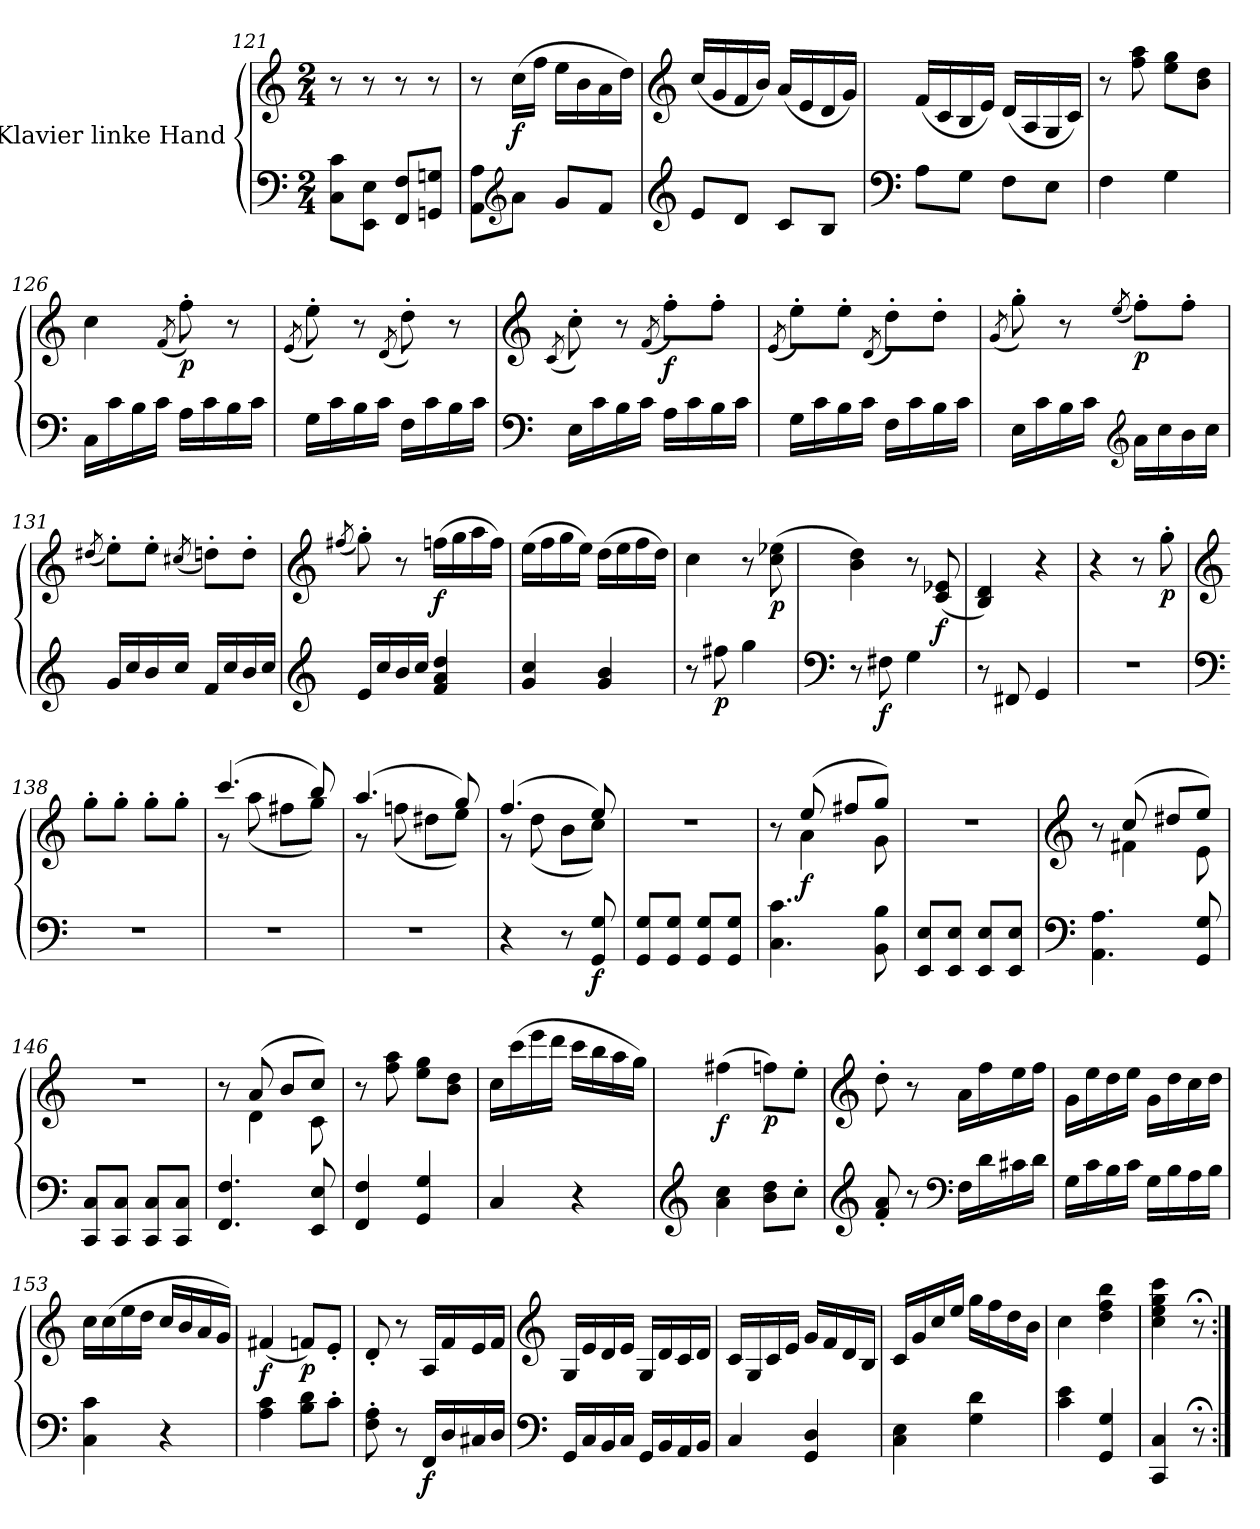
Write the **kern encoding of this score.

**kern	**kern	**dynam
*part1	*part1	*part1
*staff2	*staff1	*staff1/2
*I"Klavier linke Hand	*	*
*clefF4	*clefG2	*
*k[]	*k[]	*
*M2/4	*M2/4	*
=121	=121	=121
8C\ 8c\L	8r	.
8EE\ 8E\J	8r	.
8FF/ 8F/L	8r	.
8GGn/ 8Gn/J	8r	.
!!LO:PB:g=z
=122	=122	=122
8AA\ 8A\L	8r	.
*clefG2	*	*
!	!	!LO:DY:b
8a\J	(16cc\LL	f
.	16ff\JJ	.
8g/L	16ee\LL	.
.	16b\	.
8f/J	16a\	.
.	16dd\JJ)	.
!!LO:LB:g=z
=123	=123	=123
*clefG2	*clefG2	*
8e/L	(16cc/LL	.
.	16g/	.
8d/J	16f/	.
.	16b/JJ)	.
8c/L	(16a/LL	.
.	16e/	.
8B/J	16d/	.
.	16g/JJ)	.
=124	=124	=124
*clefF4	*	*
8A\L	(16f/LL	.
.	16c/	.
8G\J	16B/	.
.	16e/JJ)	.
8F\L	(16d/LL	.
.	16A/	.
8E\J	16G/	.
.	16c/JJ)	.
=125	=125	=125
4F\	8r	.
.	8ff\ 8aa\	.
4G\	8ee\ 8gg\L	.
.	8b\ 8dd\J	.
=126	=126	=126
16C\LL	4cc\	.
16c\	.	.
16B\	.	.
16c\JJ	.	.
.	(8qf/	.
!	!	!LO:DY:b
16A\LL	8ff'\)	p
16c\	.	.
16B\	8r	.
16c\JJ	.	.
!!LO:LB:g=z
=127	=127	=127
.	(8qe/	.
16G\LL	8ee'\)	.
16c\	.	.
16B\	8r	.
16c\JJ	.	.
.	(8qd/	.
16F\LL	8dd'\)	.
16c\	.	.
16B\	8r	.
16c\JJ	.	.
!!LO:LB:g=z
=128	=128	=128
*clefF4	*clefG2	*
.	(8qc/	.
16E\LL	8cc'\)	.
16c\	.	.
16B\	8r	.
16c\JJ	.	.
.	(8qf/	.
!	!	!LO:DY:b
16A\LL	8ff'\L)	f
16c\	.	.
16B\	8ff'\J	.
16c\JJ	.	.
=129	=129	=129
.	(8qe/	.
16G\LL	8ee'\L)	.
16c\	.	.
16B\	8ee'\J	.
16c\JJ	.	.
.	(8qd/	.
16F\LL	8dd'\L)	.
16c\	.	.
16B\	8dd'\J	.
16c\JJ	.	.
=130	=130	=130
.	(8qg/	.
16E\LL	8gg'\)	.
16c\	.	.
16B\	8r	.
16c\JJ	.	.
*clefG2	*	*
.	(8qee/	.
!	!	!LO:DY:b
16a\LL	8ff'\L)	p
16cc\	.	.
16b\	8ff'\J	.
16cc\JJ	.	.
!!LO:LB:g=z
=131	=131	=131
.	(8qdd#X/	.
16g/LL	8ee'\L)	.
16cc/	.	.
16b/	8ee'\J	.
16cc/JJ	.	.
.	(8qcc#X/	.
16f/LL	8ddn'\L)	.
16cc/	.	.
16b/	8dd'\J	.
16cc/JJ	.	.
!!LO:LB:g=z
=132	=132	=132
*clefG2	*clefG2	*
.	(8qff#X/	.
16e/LL	8gg'\)	.
16cc/	.	.
16b/	8r	.
16cc/JJ	.	.
!	!	!LO:DY:b
4f/ 4a/ 4dd/	(16ffn\LL	f
.	16gg\	.
.	16aa\	.
.	16ff\JJ)	.
=133	=133	=133
4g/ 4cc/	(16ee\LL	.
.	16ff\	.
.	16gg\	.
.	16ee\JJ)	.
4g/ 4b/	(16dd\LL	.
.	16ee\	.
.	16ff\	.
.	16dd\JJ)	.
=134	=134	=134
8r	4cc\	.
!	!	!LO:DY:b=2
8ff#X\	.	p
4gg\	8r	.
!	!	!LO:DY:b
.	(8cc\ 8ee-X\	p
=135	=135	=135
*clefF4	*	*
8r	4b\ 4dd\)	.
!	!	!LO:DY:b=2
8F#X\	.	f
4G\	8r	.
!	!	!LO:DY:b
.	(8c/ 8e-X/	f
=136	=136	=136
8r	4B/ 4d/)	.
8FF#X/	.	.
4GG/	4r	.
!!LO:LB:g=z
=137	=137	=137
2r	4r	.
.	8r	.
!	!	!LO:DY:b
.	8gg'\	p
!!LO:PB:g=z
=138	=138	=138
*clefF4	*clefG2	*
2r	8gg'\L	.
.	8gg'\J	.
.	8gg'\L	.
.	8gg'\J	.
=139	=139	=139
*	*^	*
2r	(4.ccc/	8r	.
.	.	(8aa\	.
.	.	8ff#X\L	.
.	8bb/)	8gg\J)	.
=140	=140	=140	=140
2r	(4.aa/	8r	.
.	.	(8ffn\	.
.	.	8dd#X\L	.
.	8gg/)	8ee\J)	.
=141	=141	=141	=141
4r	(4.ff/	8r	.
.	.	(8dd\	.
8r	.	8b\L	.
!	!	!	!LO:DY:b=2
8GG/ 8G/	8ee/)	8cc\J)	f
*	*v	*v	*
=142	=142	=142
8GG/ 8G/L	2r	.
8GG/ 8G/J	.	.
8GG/ 8G/L	.	.
8GG/ 8G/J	.	.
=143	=143	=143
*	*^	*
4.C\ 4.c\	8r	8ryy	.
!	!	!	!LO:DY:b
.	(8ee/	4a\	f
.	8ff#X/L	.	.
8BB\ 8B\	8gg/J)	8g\	.
*	*v	*v	*
=144	=144	=144
8EE/ 8E/L	2r	.
8EE/ 8E/J	.	.
8EE/ 8E/L	.	.
8EE/ 8E/J	.	.
!!LO:LB:g=z
=145	=145	=145
*clefF4	*clefG2	*
*	*^	*
4.AA\ 4.A\	8r	8ryy	.
.	(8cc/	4f#X\	.
.	8dd#X/L	.	.
8GG/ 8G/	8ee/J)	8e\	.
*	*v	*v	*
=146	=146	=146
8CC/ 8C/L	2r	.
8CC/ 8C/J	.	.
8CC/ 8C/L	.	.
8CC/ 8C/J	.	.
=147	=147	=147
*	*^	*
4.FF/ 4.F/	8r	8ryy	.
.	(8a/	4d\	.
.	8b/L	.	.
8EE/ 8E/	8cc/J)	8c\	.
*	*v	*v	*
=148	=148	=148
4FF/ 4F/	8r	.
.	8ff\ 8aa\	.
4GG/ 4G/	8ee\ 8gg\L	.
.	8b\ 8dd\J	.
=149	=149	=149
4C/	16cc\LL	.
.	(16ccc\	.
.	16eee\	.
.	16ddd\JJ	.
4r	16ccc\LL	.
.	16bb\	.
.	16aa\	.
.	16gg\JJ)	.
!!LO:LB:g=z
=150	=150	=150
*clefG2	*	*
!	!	!LO:DY:b
4a\ 4cc\	(4ff#X\	f
!	!	!LO:DY:b
8b\ 8dd\L	8ffn\L)	p
8cc'\J	8ee'\J	.
!!LO:LB:g=z
=151	=151	=151
*clefG2	*clefG2	*
8f/' 8a/'	8dd'\	.
8r	8r	.
*clefF4	*	*
16F\LL	16a\LL	.
16d\	16ff\	.
16c#X\	16ee\	.
16d\JJ	16ff\JJ	.
=152	=152	=152
16G\LL	16g\LL	.
16c\	16ee\	.
16B\	16dd\	.
16c\JJ	16ee\JJ	.
16G\LL	16g\LL	.
16B\	16dd\	.
16A\	16cc\	.
16B\JJ	16dd\JJ	.
=153	=153	=153
4C\ 4c\	16cc\LL	.
.	(16cc\	.
.	16ee\	.
.	16dd\JJ	.
4r	16cc/LL	.
.	16b/	.
.	16a/	.
.	16g/JJ)	.
=154	=154	=154
!	!	!LO:DY:b
4A\ 4c\	(4f#X/	f
!	!	!LO:DY:b
8B\ 8d\L	8fn/L)	p
8c'\J	8e'/J	.
!!LO:LB:g=z
=155	=155	=155
8F\' 8A\'	8d'/	.
8r	8r	.
!	!	!LO:DY:b=2
16FF/LL	16A/LL	f
16D/	16f/	.
16C#X/	16e/	.
16D/JJ	16f/JJ	.
!!LO:LB:g=z
=156	=156	=156
*clefF4	*clefG2	*
16GG/LL	16G/LL	.
16C/	16e/	.
16BB/	16d/	.
16C/JJ	16e/JJ	.
16GG/LL	16G/LL	.
16BB/	16d/	.
16AA/	16c/	.
16BB/JJ	16d/JJ	.
=157	=157	=157
4C/	16c/LL	.
.	16G/	.
.	16c/	.
.	16e/JJ	.
4GG/ 4D/	16g/LL	.
.	16f/	.
.	16d/	.
.	16B/JJ	.
=158	=158	=158
4C\ 4E\	16c/LL	.
.	16g/	.
.	16cc/	.
.	16ee/JJ	.
4G\ 4d\	16gg\LL	.
.	16ff\	.
.	16dd\	.
.	16b\JJ	.
=159	=159	=159
4c\ 4e\	4cc\	.
4GG/ 4G/	4dd\ 4ff\ 4bb\	.
=160	=160	=160
4CC/ 4C/	4cc\ 4ee\ 4gg\ 4ccc\	.
8r;	8r;<	.
=:|!	=:|!	=:|!
*-	*-	*-
